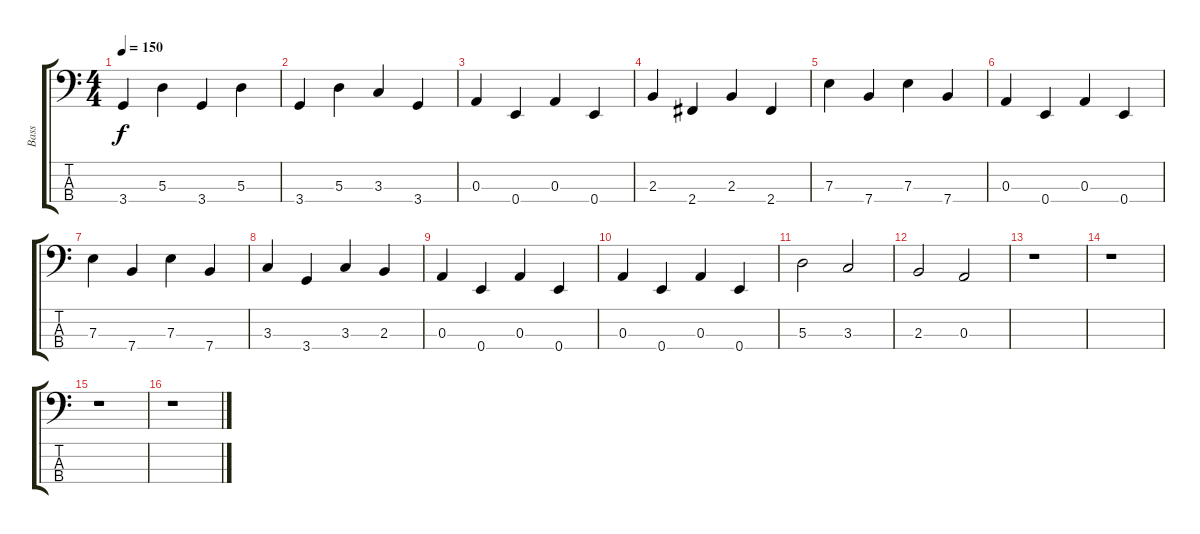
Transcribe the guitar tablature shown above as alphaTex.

\track ("Bass" "Bass") {instrument electricbassfinger}
\staff {score tabs}
\tuning (G2 D2 A1 E1) {hide}
\ts (4 4)
\tempo 150
\clef f4
\ks c
3.4.4{dy f} 5.3.4 3.4.4 5.3.4 |
3.4.4 5.3.4 3.3.4 3.4.4 |
0.3.4 0.4.4 0.3.4 0.4.4 |
2.3.4 2.4.4 2.3.4 2.4.4 |
7.3.4 7.4.4 7.3.4 7.4.4 |
0.3.4 0.4.4 0.3.4 0.4.4 |
7.3.4 7.4.4 7.3.4 7.4.4 |
3.3.4 3.4.4 3.3.4 2.3.4 |
0.3.4 0.4.4 0.3.4 0.4.4 |
0.3.4 0.4.4 0.3.4 0.4.4 |
5.3.2 3.3.2 |
2.3.2 0.3.2 |
r.1 |
r.1 |
r.1 |
r.1
